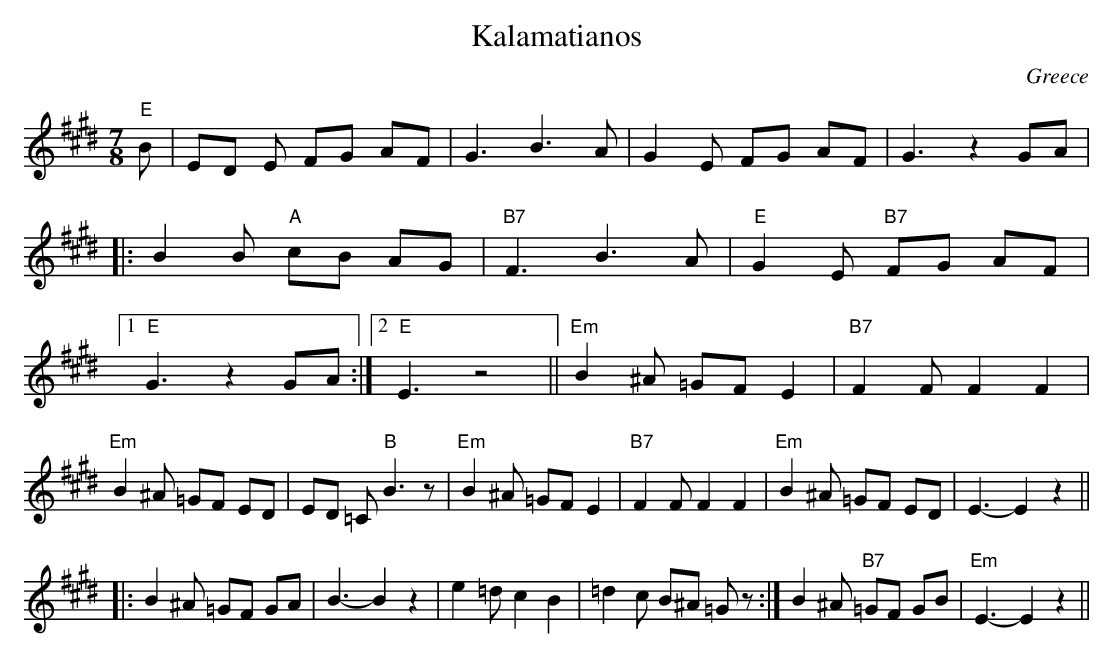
X:1
T:Kalamatianos
O:Greece
M:7/8
K:E
"E"B|\
ED E FG AF|G3 B3 A|G2 E FG AF|G3 z2 GA | \
|:B2 B "A"cB AG|"B7"F3 B3 A|"E"G2 E "B7"FG AF\
|1 "E"G3 z2 GA :|2 "E"E3 z4||  \
"Em"B2 ^A =GF E2|"B7"F2 F F2F2|\
"Em"B2 ^A =GF ED|ED =C "B"B3z| \
"Em"B2 ^A =GF E2|"B7"F2 F F2F2|\
"Em"B2 ^A =GF ED| E3-E2z2 ||
|:B2 ^A =GF GA|B3-B2z2|\
e2 =d c2 B2| =d2 c B^A =Gz :| \
B2 ^A "B7"=GF GB| "Em"E3-E2 z2 ||
